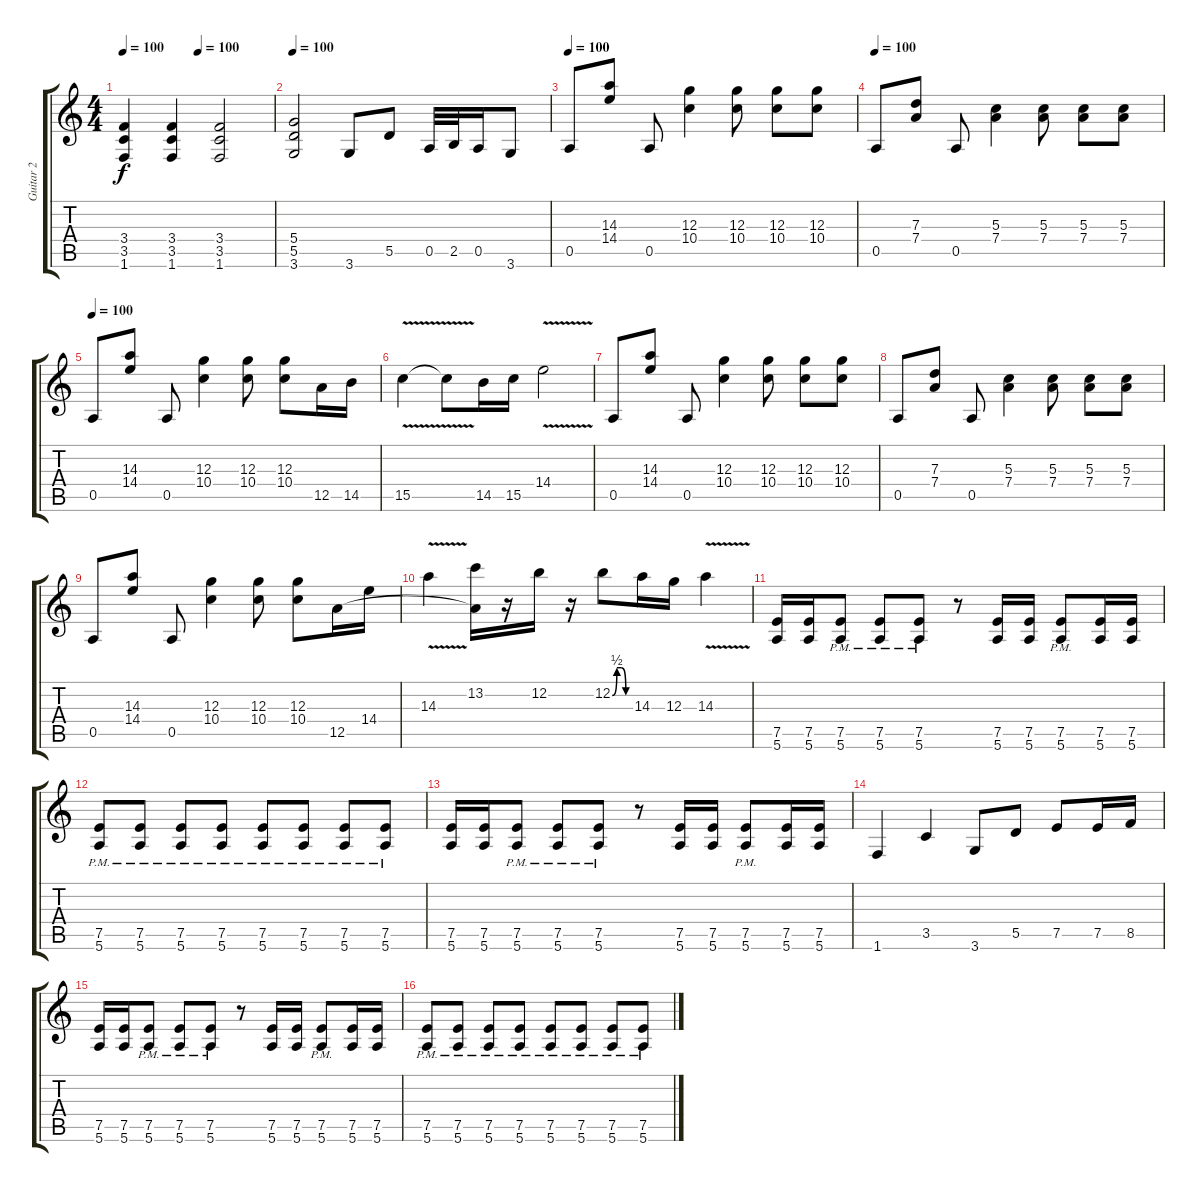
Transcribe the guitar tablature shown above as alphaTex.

\track ("Guitar 2" "Guitar 2") {instrument distortionguitar}
\staff {score tabs}
\tuning (E4 B3 G3 D3 A2 E2) {hide}
\ts (4 4)
\tempo 100
\tempo (100 0.5)
\clef g2
\ks c
(3.4 3.5 1.6).4{dy f} (3.4 3.5 1.6).4 (3.4 3.5 1.6).2 |
\tempo 100
(5.4 5.5 3.6).2 3.6.8 5.5.8 0.5.32 2.5.32 0.5.16 3.6.8 |
\tempo 100
0.5.8 (14.3 14.4).8 0.5.8 (12.3 10.4).4 (12.3 10.4).8 (12.3 10.4).8 (12.3 10.4).8 |
\tempo 100
0.5.8 (7.3 7.4).8 0.5.8 (5.3 7.4).4 (5.3 7.4).8 (5.3 7.4).8 (5.3 7.4).8 |
\tempo 100
0.5.8 (14.3 14.4).8 0.5.8 (12.3 10.4).4 (12.3 10.4).8 (12.3 10.4).8 12.5.16 14.5.16 |
15.5{v}.4 15.5{t}.8 14.5.16 15.5.16 14.4{v}.2 |
0.5.8 (14.3 14.4).8 0.5.8 (12.3 10.4).4 (12.3 10.4).8 (12.3 10.4).8 (12.3 10.4).8 |
0.5.8 (7.3 7.4).8 0.5.8 (5.3 7.4).4 (5.3 7.4).8 (5.3 7.4).8 (5.3 7.4).8 |
0.5.8 (14.3 14.4).8 0.5.8 (12.3 10.4).4 (12.3 10.4).8 (12.3 10.4).8 12.5.16 14.4.16 |
14.3{v}.4 (13.2 12.5{t}).16 r.16 12.2.16 r.16 12.2{be (custom 0 0 15 2 30 2 45 0 60 0)}.8 14.3.16 12.3.16 14.3{v}.4 |
(7.5 5.6).16 (7.5 5.6).16 (7.5{pm} 5.6{pm}).8 (7.5{pm} 5.6{pm}).8 (7.5{pm} 5.6{pm}).8 r.8 (7.5 5.6).16 (7.5 5.6).16 (7.5{pm} 5.6{pm}).8 (7.5 5.6).16 (7.5 5.6).16 |
(7.5{pm} 5.6{pm}).8 (7.5{pm} 5.6{pm}).8 (7.5{pm} 5.6{pm}).8 (7.5{pm} 5.6{pm}).8 (7.5{pm} 5.6{pm}).8 (7.5{pm} 5.6{pm}).8 (7.5{pm} 5.6{pm}).8 (7.5{pm} 5.6{pm}).8 |
(7.5 5.6).16 (7.5 5.6).16 (7.5{pm} 5.6{pm}).8 (7.5{pm} 5.6{pm}).8 (7.5{pm} 5.6{pm}).8 r.8 (7.5 5.6).16 (7.5 5.6).16 (7.5{pm} 5.6{pm}).8 (7.5 5.6).16 (7.5 5.6).16 |
1.6.4 3.5.4 3.6.8 5.5.8 7.5.8 7.5.16 8.5.16 |
(7.5 5.6).16 (7.5 5.6).16 (7.5{pm} 5.6{pm}).8 (7.5{pm} 5.6{pm}).8 (7.5{pm} 5.6{pm}).8 r.8 (7.5 5.6).16 (7.5 5.6).16 (7.5{pm} 5.6{pm}).8 (7.5 5.6).16 (7.5 5.6).16 |
(7.5{pm} 5.6{pm}).8 (7.5{pm} 5.6{pm}).8 (7.5{pm} 5.6{pm}).8 (7.5{pm} 5.6{pm}).8 (7.5{pm} 5.6{pm}).8 (7.5{pm} 5.6{pm}).8 (7.5{pm} 5.6{pm}).8 (7.5{pm} 5.6{pm}).8
